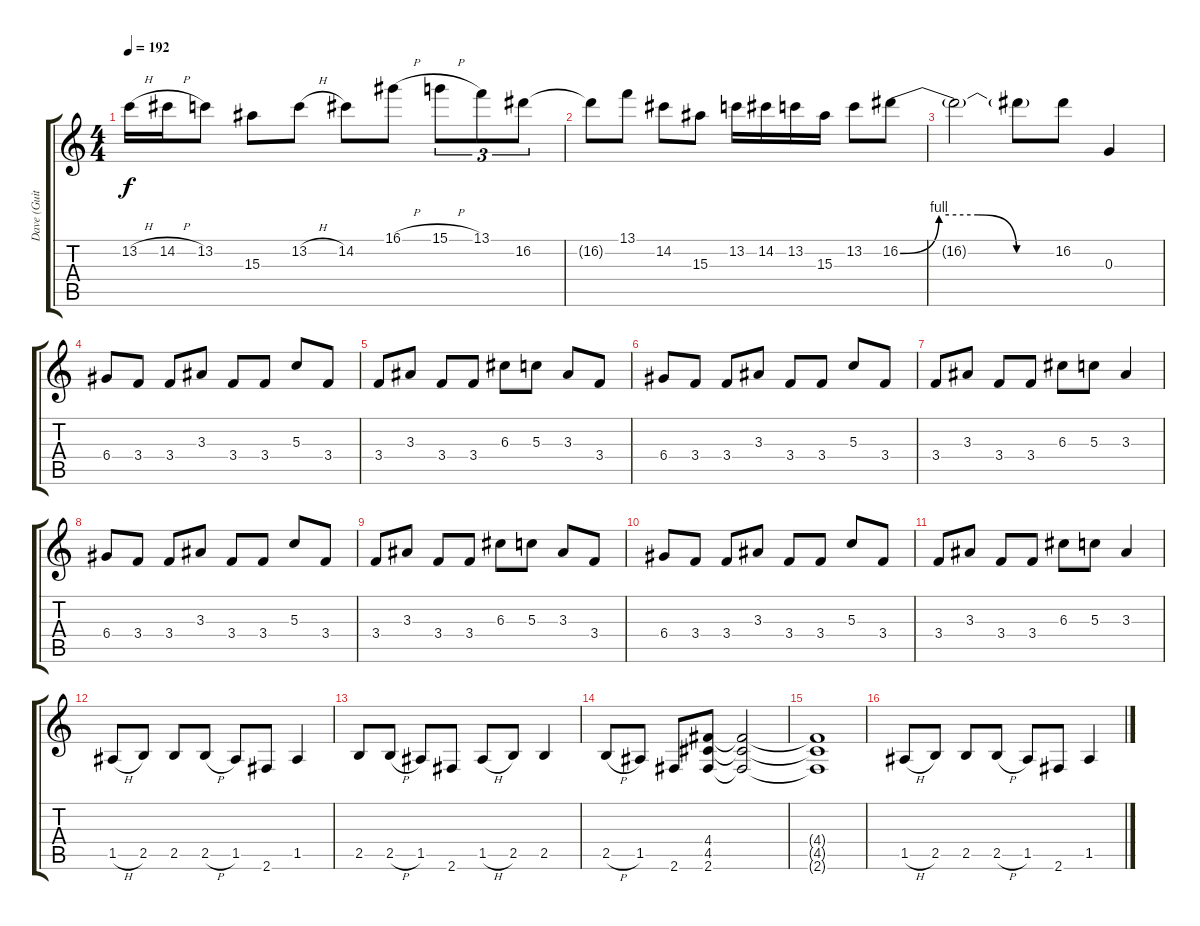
\track ("Dave (Guitar 1)" "Dave (Guit") {instrument distortionguitar}
\staff {score tabs}
\tuning (E4 B3 G3 D3 A2 E2) {hide}
\ts (4 4)
\tempo 192
\clef g2
\ks c
13.2{h}.16{dy f} 14.2{h}.16 13.2.8 15.3.8 13.2{h}.8 14.2.8 16.1{h}.8 15.1{h}.8{tu (3 2)} 13.1.8{tu (3 2)} 16.2.8{tu (3 2)} |
16.2{t}.8 13.1.8 14.2.8 15.3.8 13.2.16 14.2.16 13.2.16 15.3.16 13.2.8 16.2{be (custom 0 0 15 4 30 4 45 0 60 0)}.8 |
16.2{t}.2 16.2{t}.8 16.2.8 0.3.4 |
6.4.8 3.4.8 3.4.8 3.3.8 3.4.8 3.4.8 5.3.8 3.4.8 |
3.4.8 3.3.8 3.4.8 3.4.8 6.3.8 5.3.8 3.3.8 3.4.8 |
6.4.8 3.4.8 3.4.8 3.3.8 3.4.8 3.4.8 5.3.8 3.4.8 |
3.4.8 3.3.8 3.4.8 3.4.8 6.3.8 5.3.8 3.3.4 |
6.4.8 3.4.8 3.4.8 3.3.8 3.4.8 3.4.8 5.3.8 3.4.8 |
3.4.8 3.3.8 3.4.8 3.4.8 6.3.8 5.3.8 3.3.8 3.4.8 |
6.4.8 3.4.8 3.4.8 3.3.8 3.4.8 3.4.8 5.3.8 3.4.8 |
3.4.8 3.3.8 3.4.8 3.4.8 6.3.8 5.3.8 3.3.4 |
1.5{h}.8 2.5.8 2.5.8 2.5{h}.8 1.5.8 2.6.8 1.5.4 |
2.5.8 2.5{h}.8 1.5.8 2.6.8 1.5{h}.8 2.5.8 2.5.4 |
2.5{h}.8 1.5.8 2.6.8 (4.4 4.5 2.6).8 (4.4{t} 4.5{t} 2.6{t}).2 |
(4.4{t} 4.5{t} 2.6{t}).1 |
1.5{h}.8 2.5.8 2.5.8 2.5{h}.8 1.5.8 2.6.8 1.5.4
